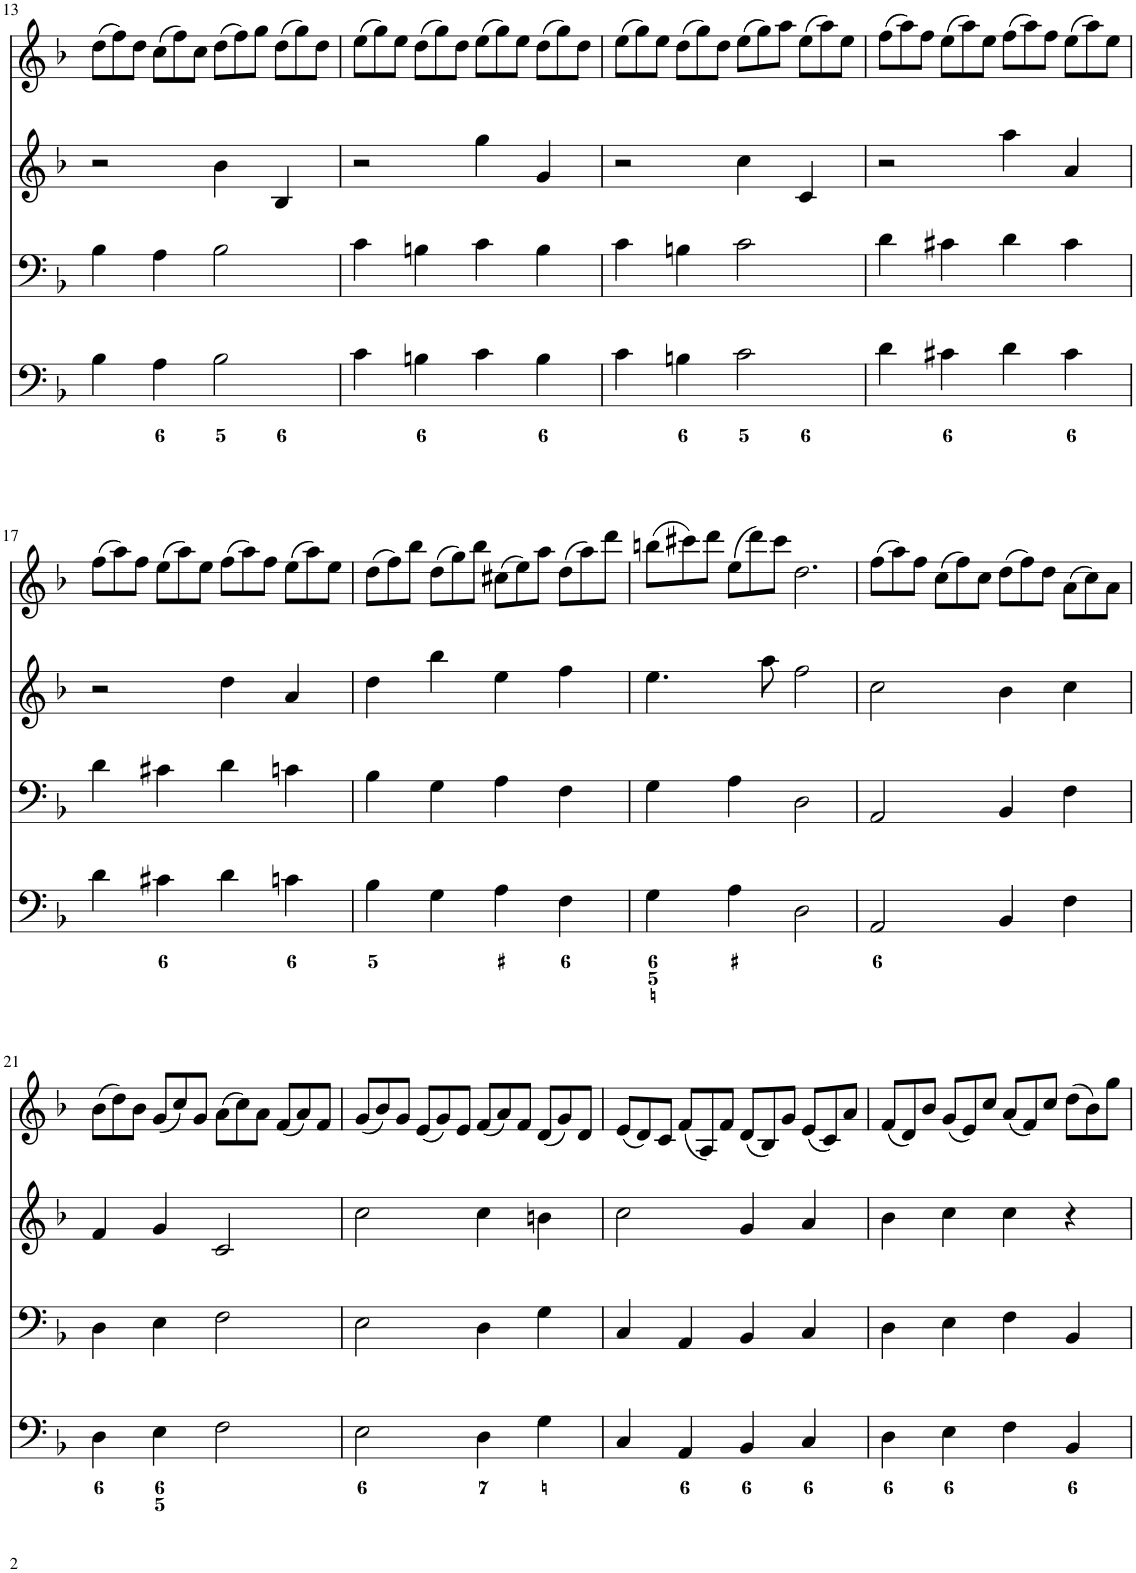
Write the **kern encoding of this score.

**kern	**kern	**kern	**kern
*part4	*part3	*part2	*part1
*staff4	*staff3	*staff2	*staff1
*I"Piano	*I"Piano	*I"Piano	*I"Piano
*I'Pno	*I'Pno	*I'Pno	*I'Pno
!!LO:PB:g=z
*clefF4	*clefF4	*clefG2	*clefG2
*k[b-]	*k[b-]	*k[b-]	*k[b-]
*F:	*F:	*F:	*F:
*M4/4	*M4/4	*M4/4	*M12/8
=13	=13	=13	=13
4B-\	4B-\	2r	(8dd\L
.	.	.	8ff\)
4A\	4A\	.	8dd\J
.	.	.	(8cc\L
2B-\	2B-\	4b-\	8ff\)
.	.	.	8cc\J
.	.	4B-/	(8dd\L
.	.	.	8ff\)
2ryy	2ryy	2ryy	8gg\J
.	.	.	(8dd\L
.	.	.	8gg\)
.	.	.	8dd\J
=14	=14	=14	=14
4c\	4c\	2r	(8ee\L
.	.	.	8gg\)
4Bn\	4Bn\	.	8ee\J
.	.	.	(8dd\L
4c\	4c\	4gg\	8gg\)
.	.	.	8dd\J
4B\	4B\	4g/	(8ee\L
.	.	.	8gg\)
2ryy	2ryy	2ryy	8ee\J
.	.	.	(8dd\L
.	.	.	8gg\)
.	.	.	8dd\J
=15	=15	=15	=15
4c\	4c\	2r	(8ee\L
.	.	.	8gg\)
4Bn\	4Bn\	.	8ee\J
.	.	.	(8dd\L
2c\	2c\	4cc\	8gg\)
.	.	.	8dd\J
.	.	4c/	(8ee\L
.	.	.	8gg\)
2ryy	2ryy	2ryy	8aa\J
.	.	.	(8ee\L
.	.	.	8aa\)
.	.	.	8ee\J
=16	=16	=16	=16
4d\	4d\	2r	(8ff\L
.	.	.	8aa\)
4c#X\	4c#X\	.	8ff\J
.	.	.	(8ee\L
4d\	4d\	4aa\	8aa\)
.	.	.	8ee\J
4c#\	4c#\	4a/	(8ff\L
.	.	.	8aa\)
2ryy	2ryy	2ryy	8ff\J
.	.	.	(8ee\L
.	.	.	8aa\)
.	.	.	8ee\J
!!LO:LB:g=z
=17	=17	=17	=17
4d\	4d\	2r	(8ff\L
.	.	.	8aa\)
4c#X\	4c#X\	.	8ff\J
.	.	.	(8ee\L
4d\	4d\	4dd\	8aa\)
.	.	.	8ee\J
4cn\	4cn\	4a/	(8ff\L
.	.	.	8aa\)
2ryy	2ryy	2ryy	8ff\J
.	.	.	(8ee\L
.	.	.	8aa\)
.	.	.	8ee\J
=18	=18	=18	=18
4B-\	4B-\	4dd\	(8dd\L
.	.	.	8ff\)
4G\	4G\	4bb-\	8bb-\J
.	.	.	(8dd\L
4A\	4A\	4ee\	8gg\)
.	.	.	8bb-\J
4F\	4F\	4ff\	(8cc#X\L
.	.	.	8ee\)
2ryy	2ryy	2ryy	8aa\J
.	.	.	(8dd\L
.	.	.	8aa\)
.	.	.	8ddd\J
=19	=19	=19	=19
4G\	4G\	4.ee\	(8bbn\L
.	.	.	8ccc#X\)
4A\	4A\	.	8ddd\J
.	.	8aa\	(8ee\L
2D\	2D\	2ff\	8ddd\)
.	.	.	8ccc#\J
.	.	.	2.dd\
2ryy	2ryy	2ryy	.
=20	=20	=20	=20
2AA/	2AA/	2cc\	(8ff\L
.	.	.	8aa\)
.	.	.	8ff\J
.	.	.	(8cc\L
4BB-/	4BB-/	4b-\	8ff\)
.	.	.	8cc\J
4F\	4F\	4cc\	(8dd\L
.	.	.	8ff\)
2ryy	2ryy	2ryy	8dd\J
.	.	.	(8a\L
.	.	.	8cc\)
.	.	.	8a\J
!!LO:LB:g=z
=21	=21	=21	=21
4D\	4D\	4f/	(8b-\L
.	.	.	8dd\)
4E\	4E\	4g/	8b-\J
.	.	.	(8g/L
2F\	2F\	2c/	8cc/)
.	.	.	8g/J
.	.	.	(8a\L
.	.	.	8cc\)
2ryy	2ryy	2ryy	8a\J
.	.	.	(8f/L
.	.	.	8a/)
.	.	.	8f/J
=22	=22	=22	=22
2E\	2E\	2cc\	(8g/L
.	.	.	8b-/)
.	.	.	8g/J
.	.	.	(8e/L
4D\	4D\	4cc\	8g/)
.	.	.	8e/J
4G\	4G\	4bn\	(8f/L
.	.	.	8a/)
2ryy	2ryy	2ryy	8f/J
.	.	.	(8d/L
.	.	.	8g/)
.	.	.	8d/J
=23	=23	=23	=23
4C/	4C/	2cc\	(8e/L
.	.	.	8d/)
4AA/	4AA/	.	8c/J
.	.	.	(8f/L
4BB-/	4BB-/	4g/	8A/)
.	.	.	8f/J
4C/	4C/	4a/	(8d/L
.	.	.	8B-/)
2ryy	2ryy	2ryy	8g/J
.	.	.	(8e/L
.	.	.	8c/)
.	.	.	8a/J
=24	=24	=24	=24
4D\	4D\	4b-\	(8f/L
.	.	.	8d/)
4E\	4E\	4cc\	8b-/J
.	.	.	(8g/L
4F\	4F\	4cc\	8e/)
.	.	.	8cc/J
4BB-/	4BB-/	4r	(8a/L
.	.	.	8f/)
2ryy	2ryy	2ryy	8cc/J
.	.	.	(8dd\L
.	.	.	8b-\)
.	.	.	8gg\J
=	=	=	=
*-	*-	*-	*-
